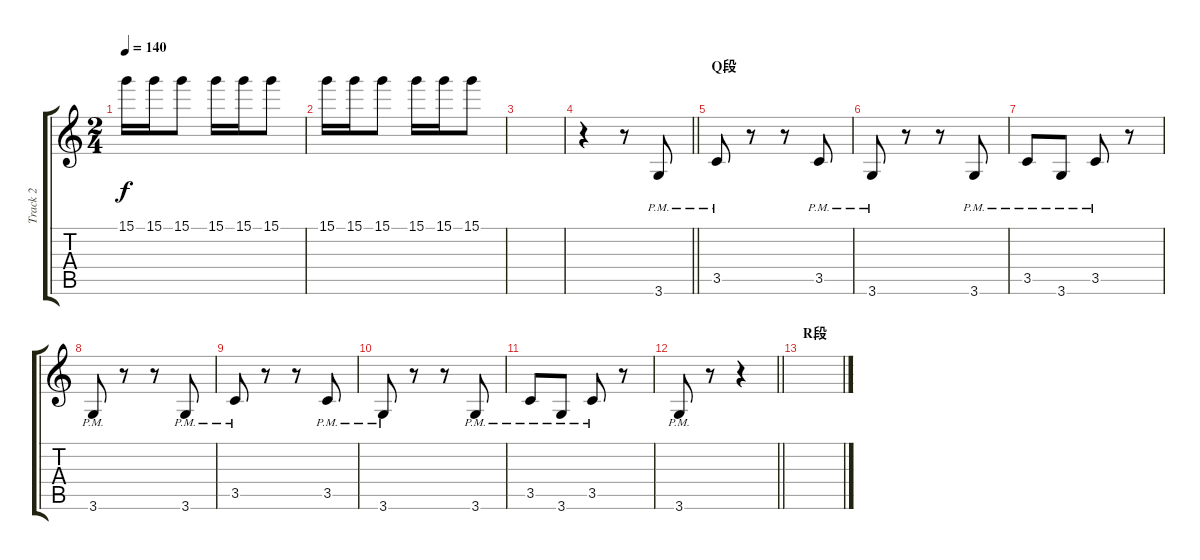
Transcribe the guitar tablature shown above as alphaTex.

\track ("Track 2" "Track 2") {instrument acousticguitarsteel}
\staff {score tabs}
\tuning (E4 B3 G3 D3 A2 E2) {hide}
\ts (2 4)
\tempo 140
\clef g2
\ks c
15.1.16{dy f} 15.1.16 15.1.8 15.1.16 15.1.16 15.1.8 |
15.1.16 15.1.16 15.1.8 15.1.16 15.1.16 15.1.8 |
|
\barLineRight lightlight
r.4 r.8 3.6{pm}.8 |
\section ("" "Q段")
3.5{pm}.8 r.8 r.8 3.5{pm}.8 |
3.6{pm}.8 r.8 r.8 3.6{pm}.8 |
3.5{pm}.8 3.6{pm}.8 3.5{pm}.8 r.8 |
3.6{pm}.8 r.8 r.8 3.6{pm}.8 |
3.5{pm}.8 r.8 r.8 3.5{pm}.8 |
3.6{pm}.8 r.8 r.8 3.6{pm}.8 |
3.5{pm}.8 3.6{pm}.8 3.5{pm}.8 r.8 |
\barLineRight lightlight
3.6{pm}.8 r.8 r.4 |
\section ("" "R段")
